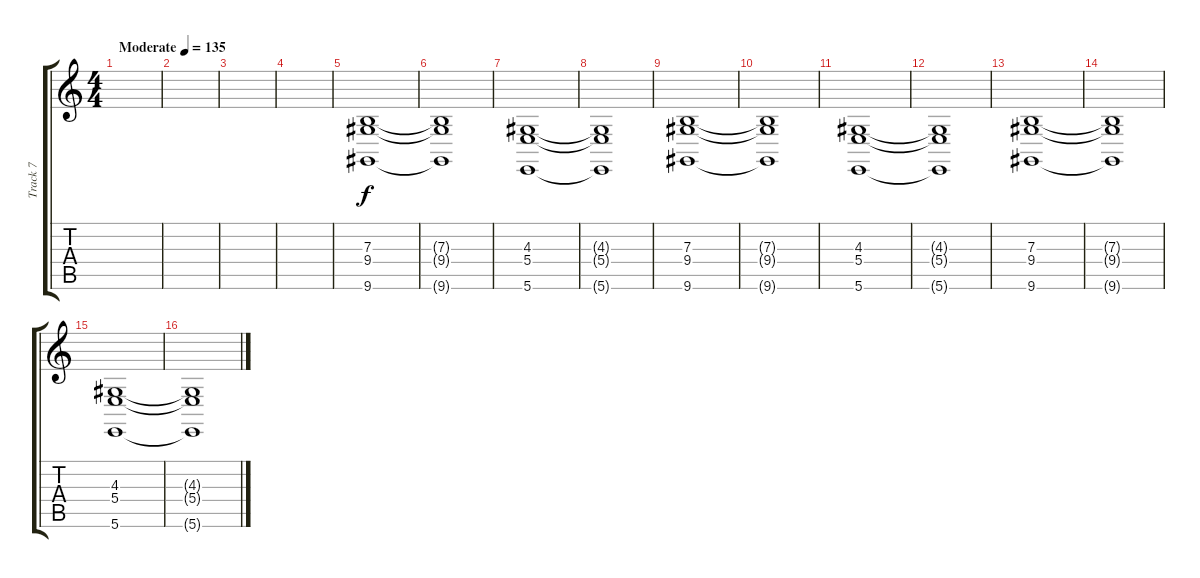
\track ("Track 7" "Track 7") {instrument acousticgrandpiano}
\staff {score tabs}
\tuning (Db4 Ab3 E3 B2 Gb2 B1) {hide}
\ts (4 4)
\tempo (135 "Moderate")
\clef g2
\ks c
|
|
|
|
(7.3 9.4 9.6).1 |
(7.3{t} 9.4{t} 9.6{t}).1 |
(4.3 5.4 5.6).1 |
(4.3{t} 5.4{t} 5.6{t}).1 |
(7.3 9.4 9.6).1 |
(7.3{t} 9.4{t} 9.6{t}).1 |
(4.3 5.4 5.6).1 |
(4.3{t} 5.4{t} 5.6{t}).1 |
(7.3 9.4 9.6).1 |
(7.3{t} 9.4{t} 9.6{t}).1 |
(4.3 5.4 5.6).1 |
(4.3{t} 5.4{t} 5.6{t}).1
